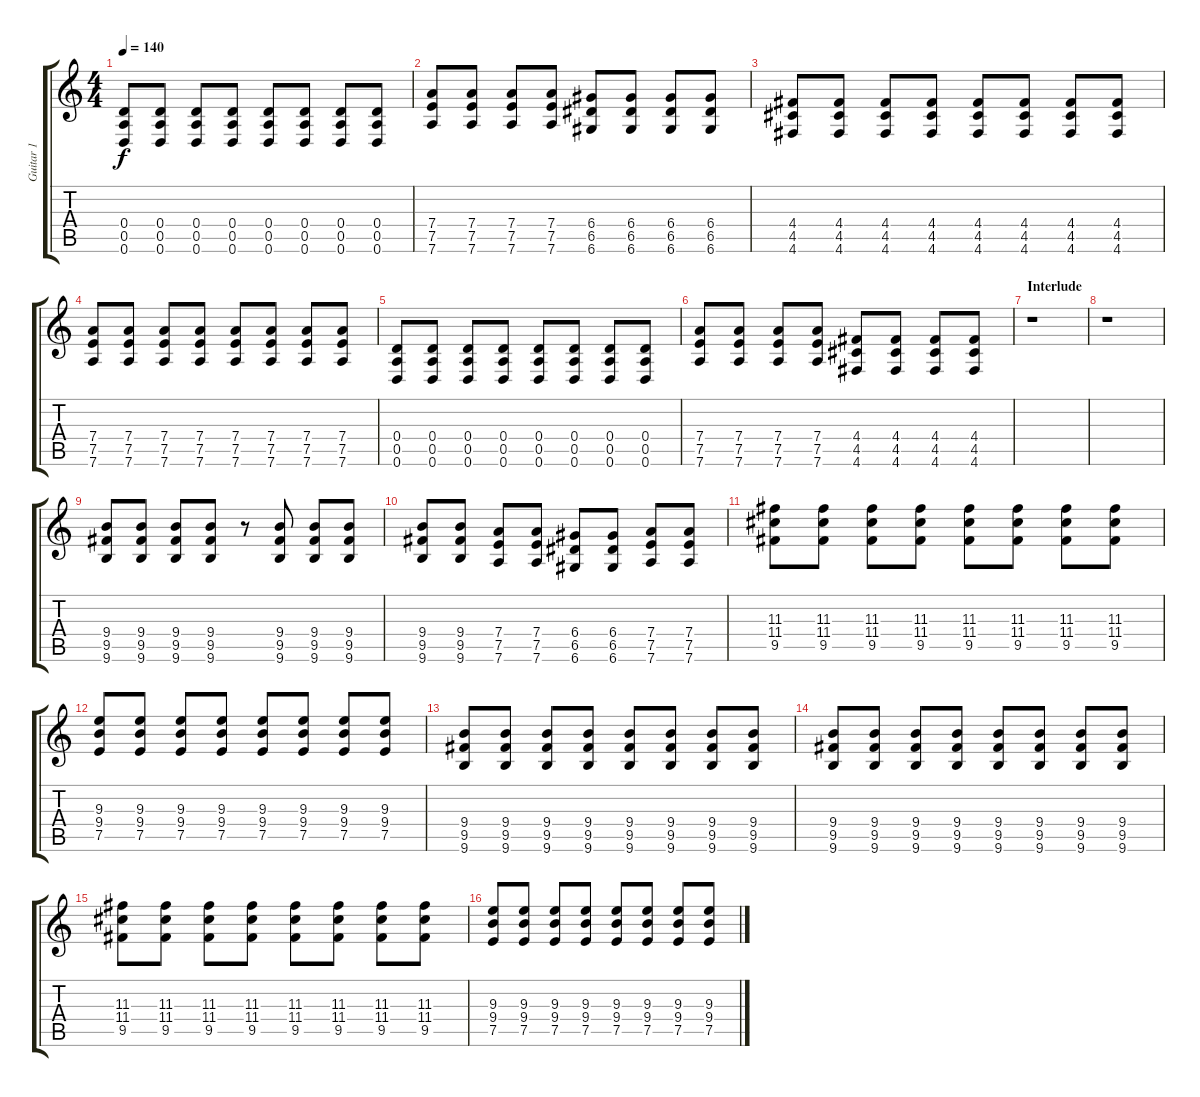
\track ("Guitar 1" "Guitar 1") {instrument acousticguitarnylon}
\staff {score tabs}
\tuning (E4 B3 G3 D3 A2 D2) {hide}
\ts (4 4)
\tempo 140
\clef g2
\ks c
(0.4 0.5 0.6).8{dy f} (0.4 0.5 0.6).8 (0.4 0.5 0.6).8 (0.4 0.5 0.6).8 (0.4 0.5 0.6).8 (0.4 0.5 0.6).8 (0.4 0.5 0.6).8 (0.4 0.5 0.6).8 |
(7.4 7.5 7.6).8 (7.4 7.5 7.6).8 (7.4 7.5 7.6).8 (7.4 7.5 7.6).8 (6.4 6.5 6.6).8 (6.4 6.5 6.6).8 (6.4 6.5 6.6).8 (6.4 6.5 6.6).8 |
(4.4 4.5 4.6).8 (4.4 4.5 4.6).8 (4.4 4.5 4.6).8 (4.4 4.5 4.6).8 (4.4 4.5 4.6).8 (4.4 4.5 4.6).8 (4.4 4.5 4.6).8 (4.4 4.5 4.6).8 |
(7.4 7.5 7.6).8 (7.4 7.5 7.6).8 (7.4 7.5 7.6).8 (7.4 7.5 7.6).8 (7.4 7.5 7.6).8 (7.4 7.5 7.6).8 (7.4 7.5 7.6).8 (7.4 7.5 7.6).8 |
(0.4 0.5 0.6).8 (0.4 0.5 0.6).8 (0.4 0.5 0.6).8 (0.4 0.5 0.6).8 (0.4 0.5 0.6).8 (0.4 0.5 0.6).8 (0.4 0.5 0.6).8 (0.4 0.5 0.6).8 |
(7.4 7.5 7.6).8 (7.4 7.5 7.6).8 (7.4 7.5 7.6).8 (7.4 7.5 7.6).8 (4.4 4.5 4.6).8 (4.4 4.5 4.6).8 (4.4 4.5 4.6).8 (4.4 4.5 4.6).8 |
\section ("" "Interlude")
r.1 |
r.1 |
(9.4 9.5 9.6).8 (9.4 9.5 9.6).8 (9.4 9.5 9.6).8 (9.4 9.5 9.6).8 r.8 (9.4 9.5 9.6).8 (9.4 9.5 9.6).8 (9.4 9.5 9.6).8 |
(9.4 9.5 9.6).8 (9.4 9.5 9.6).8 (7.4 7.5 7.6).8 (7.4 7.5 7.6).8 (6.4 6.5 6.6).8 (6.4 6.5 6.6).8 (7.4 7.5 7.6).8 (7.4 7.5 7.6).8 |
(11.3 11.4 9.5).8 (11.3 11.4 9.5).8 (11.3 11.4 9.5).8 (11.3 11.4 9.5).8 (11.3 11.4 9.5).8 (11.3 11.4 9.5).8 (11.3 11.4 9.5).8 (11.3 11.4 9.5).8 |
(9.3 9.4 7.5).8 (9.3 9.4 7.5).8 (9.3 9.4 7.5).8 (9.3 9.4 7.5).8 (9.3 9.4 7.5).8 (9.3 9.4 7.5).8 (9.3 9.4 7.5).8 (9.3 9.4 7.5).8 |
(9.4 9.5 9.6).8 (9.4 9.5 9.6).8 (9.4 9.5 9.6).8 (9.4 9.5 9.6).8 (9.4 9.5 9.6).8 (9.4 9.5 9.6).8 (9.4 9.5 9.6).8 (9.4 9.5 9.6).8 |
(9.4 9.5 9.6).8 (9.4 9.5 9.6).8 (9.4 9.5 9.6).8 (9.4 9.5 9.6).8 (9.4 9.5 9.6).8 (9.4 9.5 9.6).8 (9.4 9.5 9.6).8 (9.4 9.5 9.6).8 |
(11.3 11.4 9.5).8 (11.3 11.4 9.5).8 (11.3 11.4 9.5).8 (11.3 11.4 9.5).8 (11.3 11.4 9.5).8 (11.3 11.4 9.5).8 (11.3 11.4 9.5).8 (11.3 11.4 9.5).8 |
(9.3 9.4 7.5).8 (9.3 9.4 7.5).8 (9.3 9.4 7.5).8 (9.3 9.4 7.5).8 (9.3 9.4 7.5).8 (9.3 9.4 7.5).8 (9.3 9.4 7.5).8 (9.3 9.4 7.5).8
